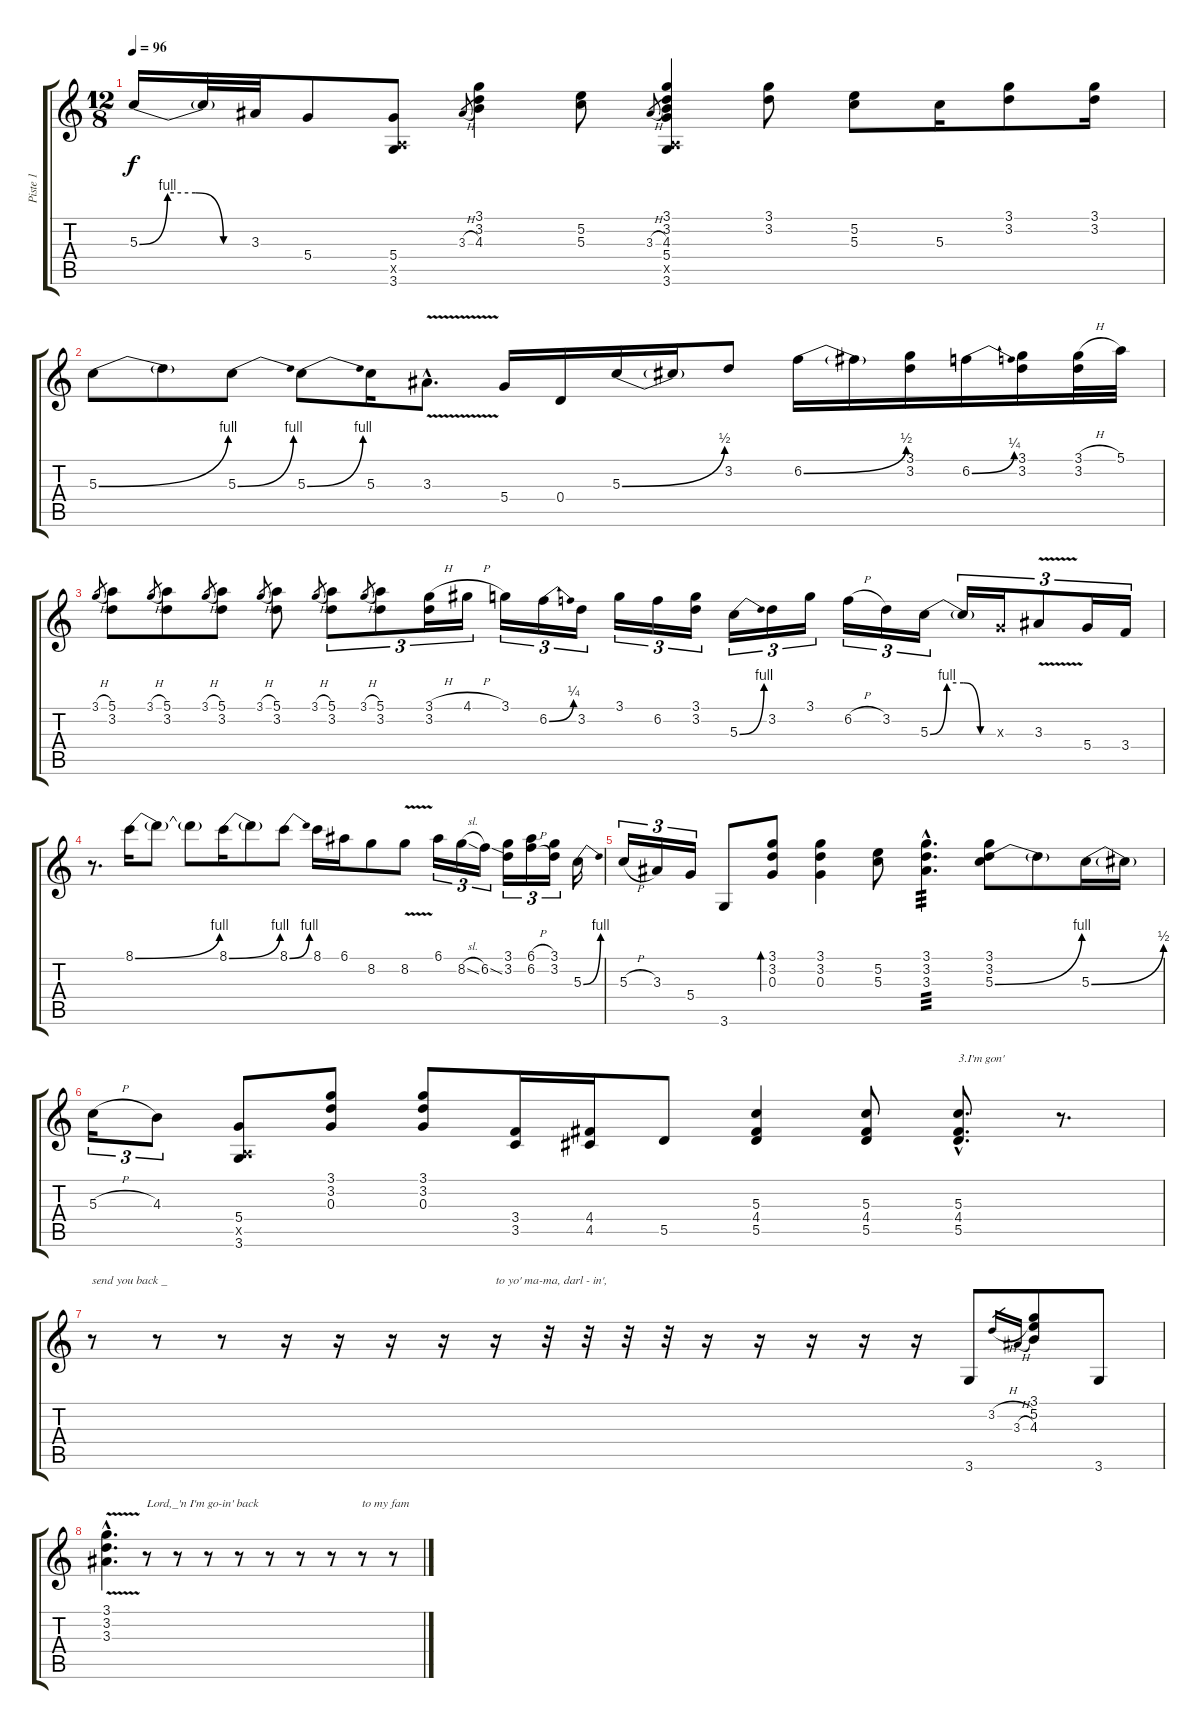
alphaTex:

\track ("Piste 1" "Piste 1") {instrument acousticguitarnylon}
\staff {score tabs}
\tuning (E4 B3 G3 D3 A2 E2) {hide}
\ts (12 8)
\tempo 96
\clef g2
\ks c
5.3{be (custom 0 0 15 4 30 4 45 0 60 0)}.16{dy f} 5.3{t}.32 3.3.32 5.4.8 (5.4 0.5{x} 3.6).8 3.3{h}.8{gr} (3.1 3.2 4.3).4 (5.2 5.3).8 3.3{h}.8{gr} (3.1 3.2 4.3 5.4 0.5{x} 3.6).4 (3.1 3.2).8 (5.2 5.3).8 5.3.16 (3.1 3.2).8 (3.1 3.2).16 |
5.3{be (bend 0 0 60 4)}.8 5.3{t}.8 5.3{be (bend 0 0 60 4)}.8 5.3{be (bend 0 0 60 4)}.8 5.3.16 3.3{v hac}.8{d} 5.4.16 0.4.16 5.3{be (bend 0 0 60 2)}.16 5.3{t}.16 3.2.8 6.2{be (bend 0 0 60 2)}.16 6.2{t}.16 (3.1 3.2).16 6.2{be (bend 0 0 60 1)}.16 (3.1 3.2).16 (3.1{h} 3.2).32 5.1.32 |
3.1{h}.8{gr} (5.1 3.2).8 3.1{h}.8{gr} (5.1 3.2).8 3.1{h}.8{gr} (5.1 3.2).8 3.1{h}.8{gr} (5.1 3.2).8 3.1{h}.8{gr} (5.1 3.2).8{tu (3 2)} 3.1{h}.8{gr} (5.1 3.2).8{tu (3 2)} (3.1{h} 3.2).16{tu (3 2)} 4.1{h}.16{tu (3 2)} 3.1.16{tu (3 2)} 6.2{be (bend 0 0 60 1)}.16{tu (3 2)} 3.2.16{tu (3 2)} 3.1.16{tu (3 2)} 6.2.16{tu (3 2)} (3.1 3.2).16{tu (3 2)} 5.3{be (bend 0 0 60 4)}.16{tu (3 2)} 3.2.16{tu (3 2)} 3.1.16{tu (3 2)} 6.2{h}.16{tu (3 2)} 3.2.16{tu (3 2)} 5.3{be (custom 0 0 15 4 30 4 45 0 60 0)}.16{tu (3 2)} 5.3{t}.16{tu (3 2)} 0.3{x}.16{tu (3 2)} 3.3{v}.8{tu (3 2)} 5.4.16{tu (3 2)} 3.4.16{tu (3 2)} |
r.8{d} 8.1{be (bend 0 0 60 4)}.16 8.1{t}.8 8.1{t}.8 8.1{be (bend 0 0 60 4)}.16 8.1{t}.8 8.1{be (bend 0 0 60 4)}.8 8.1.16 6.1.16 8.2.8 8.2{v}.8 6.1.16{tu (3 2)} 8.2{sl}.16{tu (3 2)} 6.2{sod}.16{tu (3 2)} (3.1 3.2).16{tu (3 2)} (6.1{h} 6.2{h}).16{tu (3 2)} (3.1 3.2).16{tu (3 2)} 5.3{be (bend 0 0 60 4)}.16 |
5.3{h}.16{tu (3 2)} 3.3.16{tu (3 2)} 5.4.16{tu (3 2)} 3.6.8 (3.1 3.2 0.3).8{bd 240} (3.1 3.2 0.3).4 (5.2 5.3).8 (3.1{hac} 3.2{hac} 3.3{hac}).4{d tp 3} (3.1 3.2 5.3{be (bend 0 0 60 4)}).8 5.3{t}.8 5.3{be (bend 0 0 60 2)}.16 5.3{t}.16 |
5.3{h}.16{tu (3 2)} 4.3.8{tu (3 2)} (5.4 0.5{x} 3.6).8 (3.1 3.2 0.3).8 (3.1 3.2 0.3).8 (3.4 3.5).16 (4.4 4.5).16 5.5.8 (5.3 4.4 5.5).4 (5.3 4.4 5.5).8 (5.3{hac} 4.4{hac} 5.5{hac}).8{d txt "3.I'm gon'"} r.8{d} |
r.8{txt "send you back _"} r.8 r.8 r.16 r.16 r.16 r.16 r.16{txt "to yo' ma-ma, darl - in',"} r.32 r.32 r.32 r.32 r.16 r.16 r.16 r.16 r.16 3.6.8 3.2{h}.16{gr} 3.3{h}.16{gr} (3.1 5.2 4.3).8 3.6.8 |
(3.1{hac} 3.2{hac} 3.3{v hac}).4{d} r.8{txt "Lord,_'n I'm go-in' back"} r.8 r.8 r.8 r.8 r.8 r.8 r.8{txt "to my fam"} r.8
